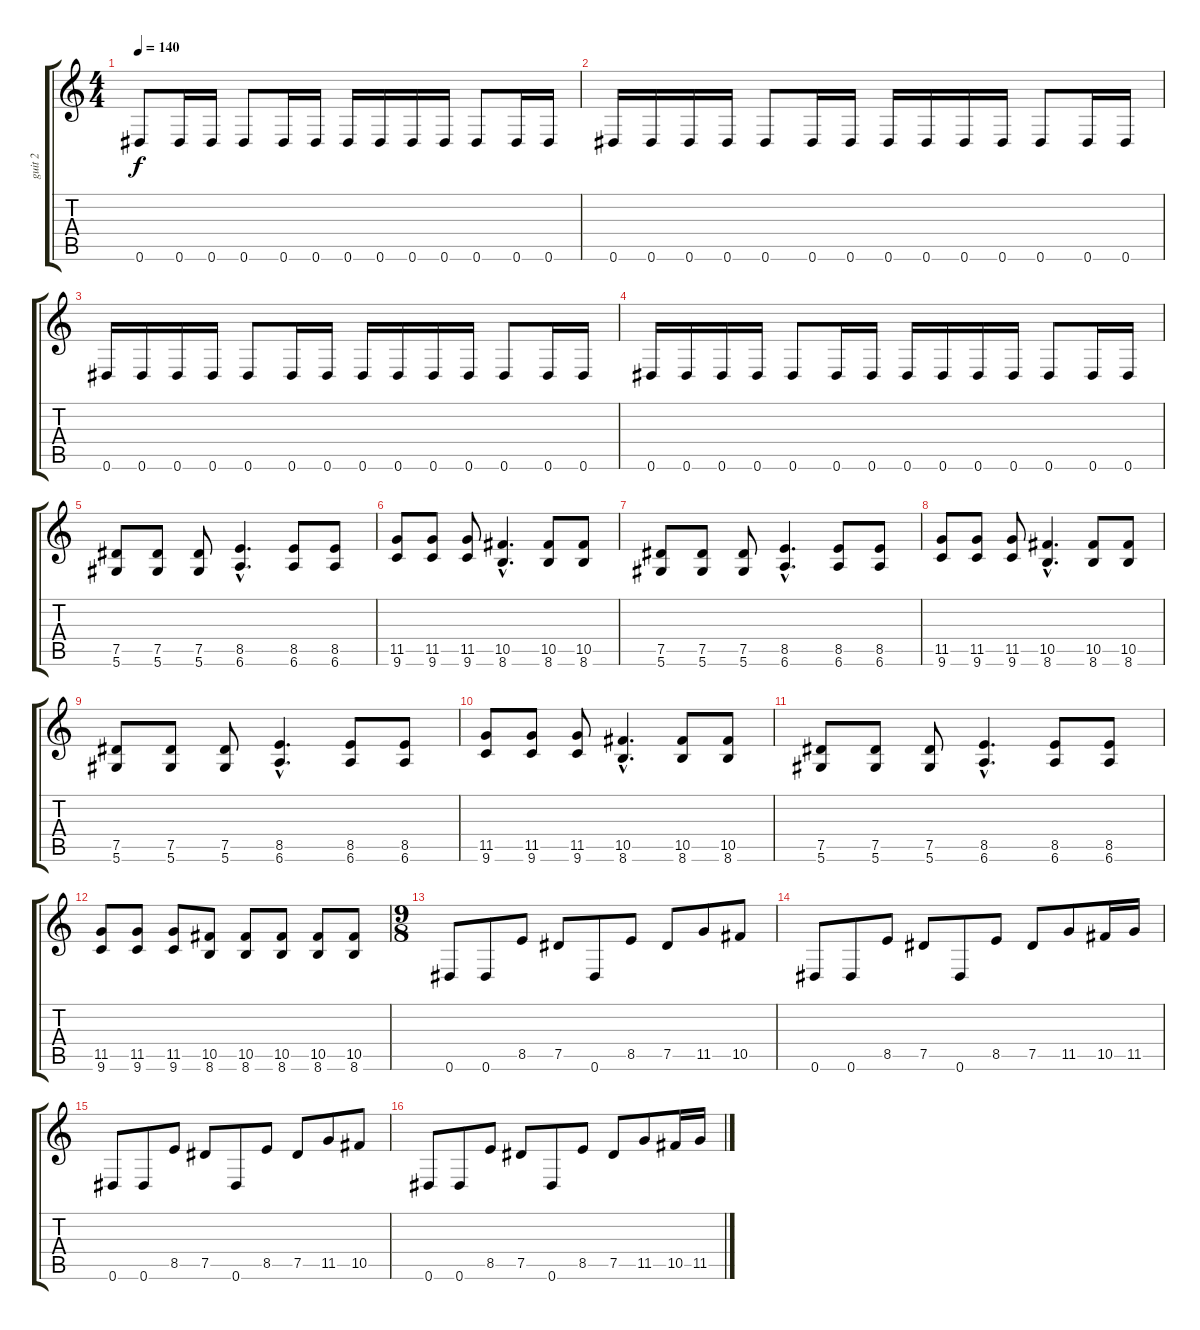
\track ("guit 2" "guit 2") {instrument distortionguitar}
\staff {score tabs}
\tuning (Eb4 Bb3 Gb3 Db3 Ab2 Eb2) {hide}
\ts (4 4)
\tempo 140
\clef g2
\ks c
0.6.8{dy f} 0.6.16 0.6.16 0.6.8 0.6.16 0.6.16 0.6.16 0.6.16 0.6.16 0.6.16 0.6.8 0.6.16 0.6.16 |
0.6.16 0.6.16 0.6.16 0.6.16 0.6.8 0.6.16 0.6.16 0.6.16 0.6.16 0.6.16 0.6.16 0.6.8 0.6.16 0.6.16 |
0.6.16 0.6.16 0.6.16 0.6.16 0.6.8 0.6.16 0.6.16 0.6.16 0.6.16 0.6.16 0.6.16 0.6.8 0.6.16 0.6.16 |
0.6.16 0.6.16 0.6.16 0.6.16 0.6.8 0.6.16 0.6.16 0.6.16 0.6.16 0.6.16 0.6.16 0.6.8 0.6.16 0.6.16 |
(7.5 5.6).8 (7.5 5.6).8 (7.5 5.6).8 (8.5{hac} 6.6{hac}).4{d} (8.5 6.6).8 (8.5 6.6).8 |
(11.5 9.6).8 (11.5 9.6).8 (11.5 9.6).8 (10.5{hac} 8.6{hac}).4{d} (10.5 8.6).8 (10.5 8.6).8 |
(7.5 5.6).8 (7.5 5.6).8 (7.5 5.6).8 (8.5{hac} 6.6{hac}).4{d} (8.5 6.6).8 (8.5 6.6).8 |
(11.5 9.6).8 (11.5 9.6).8 (11.5 9.6).8 (10.5{hac} 8.6{hac}).4{d} (10.5 8.6).8 (10.5 8.6).8 |
(7.5 5.6).8 (7.5 5.6).8 (7.5 5.6).8 (8.5{hac} 6.6{hac}).4{d} (8.5 6.6).8 (8.5 6.6).8 |
(11.5 9.6).8 (11.5 9.6).8 (11.5 9.6).8 (10.5{hac} 8.6{hac}).4{d} (10.5 8.6).8 (10.5 8.6).8 |
(7.5 5.6).8 (7.5 5.6).8 (7.5 5.6).8 (8.5{hac} 6.6{hac}).4{d} (8.5 6.6).8 (8.5 6.6).8 |
(11.5 9.6).8 (11.5 9.6).8 (11.5 9.6).8 (10.5 8.6).8 (10.5 8.6).8 (10.5 8.6).8 (10.5 8.6).8 (10.5 8.6).8 |
\ts (9 8)
0.6.8 0.6.8 8.5.8 7.5.8 0.6.8 8.5.8 7.5.8 11.5.8 10.5.8 |
0.6.8 0.6.8 8.5.8 7.5.8 0.6.8 8.5.8 7.5.8 11.5.8 10.5.16 11.5.16 |
0.6.8 0.6.8 8.5.8 7.5.8 0.6.8 8.5.8 7.5.8 11.5.8 10.5.8 |
0.6.8 0.6.8 8.5.8 7.5.8 0.6.8 8.5.8 7.5.8 11.5.8 10.5.16 11.5.16
